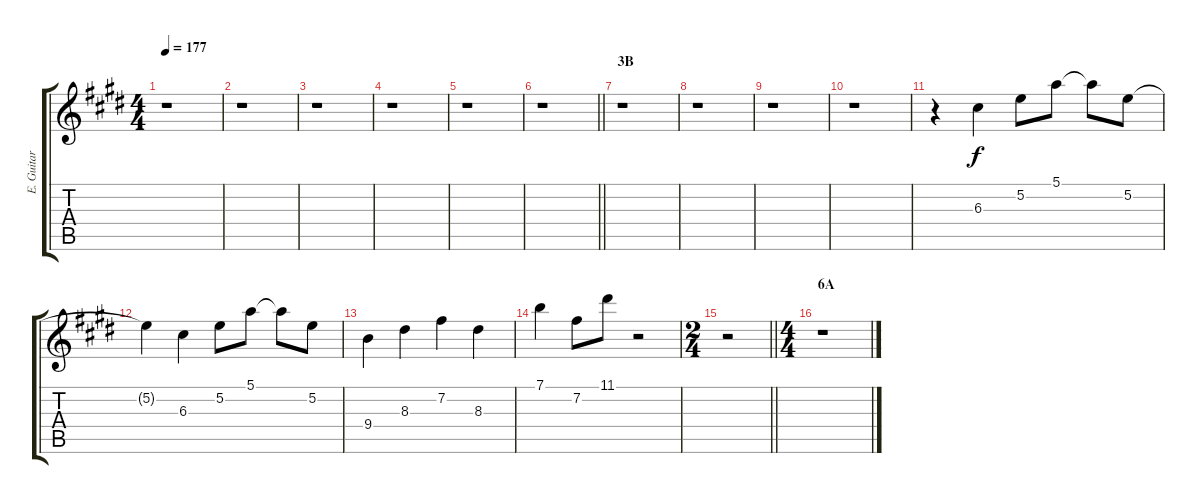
\track ("E. Guitar IV" "E. Guitar ") {instrument overdrivenguitar}
\staff {score tabs}
\tuning (E4 B3 G3 D3 A2 E2) {hide}
\ts (4 4)
\tempo 177
\clef g2
\ks e
r.1{dy f} |
r.1 |
r.1 |
r.1 |
r.1 |
\barLineRight lightlight
r.1 |
\section ("" "3B")
r.1 |
r.1 |
r.1 |
r.1 |
r.4 6.3.4 5.2.8 5.1.8 5.1{t}.8 5.2.8 |
5.2{t}.4 6.3.4 5.2.8 5.1.8 5.1{t}.8 5.2.8 |
9.4.4 8.3.4 7.2.4 8.3.4 |
7.1.4 7.2.8 11.1.8 r.2 |
\ts (2 4)
\barLineRight lightlight
r.2 |
\ts (4 4)
\section ("" "6A")
r.1
